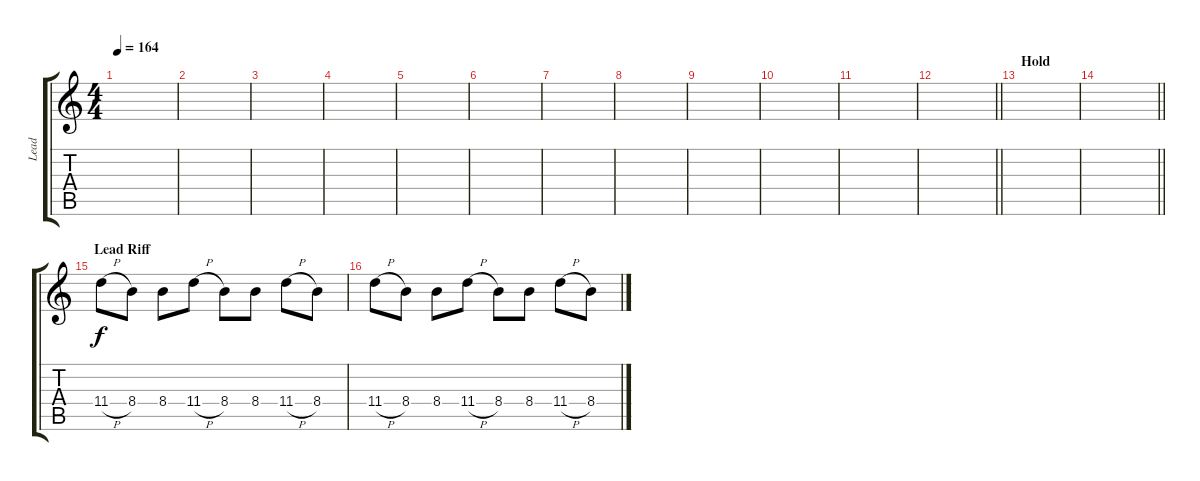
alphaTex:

\track ("Lead" "Lead") {instrument overdrivenguitar}
\staff {score tabs}
\tuning (F4 C4 Ab3 Eb3 Bb2 Eb2) {hide}
\ts (4 4)
\tempo 164
\clef g2
\ks c
|
|
|
|
|
|
|
|
|
|
|
\barLineRight lightlight
|
\section ("" "Hold")
|
\barLineRight lightlight
|
\section ("" "Lead Riff")
11.4{h}.8 8.4.8 8.4.8 11.4{h}.8 8.4.8 8.4.8 11.4{h}.8 8.4.8 |
11.4{h}.8 8.4.8 8.4.8 11.4{h}.8 8.4.8 8.4.8 11.4{h}.8 8.4.8
